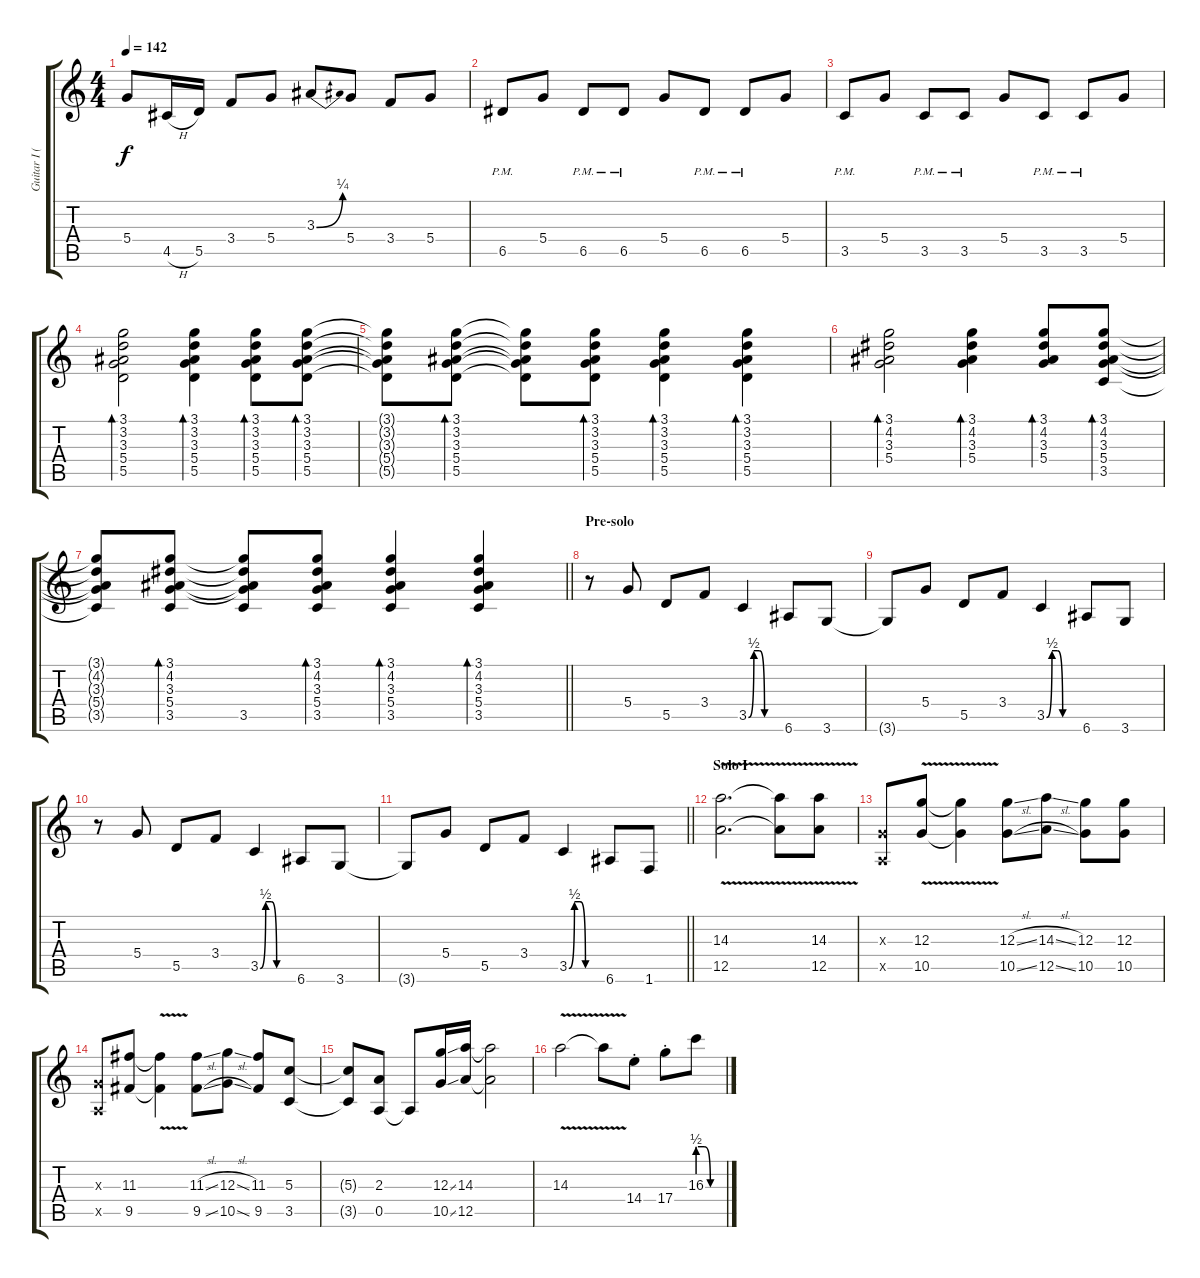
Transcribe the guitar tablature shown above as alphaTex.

\track ("Guitar I (Lead)" "Guitar I (") {instrument distortionguitar}
\staff {score tabs}
\tuning (E4 B3 G3 D3 A2 E2) {hide}
\ts (4 4)
\tempo 142
\clef g2
\ks c
5.4{t}.8{dy f} 4.5{h}.16 5.5.16 3.4.8 5.4.8 3.3{be (bend 0 0 60 1)}.8 5.4.8 3.4.8 5.4.8 |
6.5{pm}.8 5.4.8 6.5{pm}.8 6.5{pm}.8 5.4.8 6.5{pm}.8 6.5{pm}.8 5.4.8 |
3.5{pm}.8 5.4.8 3.5{pm}.8 3.5{pm}.8 5.4.8 3.5{pm}.8 3.5{pm}.8 5.4.8 |
(3.1 3.2 3.3 5.4 5.5).2{bd 60 instrument electricguitarclean} (3.1 3.2 3.3 5.4 5.5).4{bd 60} (3.1 3.2 3.3 5.4 5.5).8{bd 60} (3.1 3.2 3.3 5.4 5.5).8{bd 60} |
(3.1{t} 3.2{t} 3.3{t} 5.4{t} 5.5{t}).8 (3.1 3.2 3.3 5.4 5.5).8{bd 60} (3.1{t} 3.2{t} 3.3{t} 5.4{t} 5.5{t}).8 (3.1 3.2 3.3 5.4 5.5).8{bd 60} (3.1 3.2 3.3 5.4 5.5).4{bd 60} (3.1 3.2 3.3 5.4 5.5).4{bd 60} |
(3.1 4.2 3.3 5.4).2{bd 60} (3.1 4.2 3.3 5.4).4{bd 60} (3.1 4.2 3.3 5.4).8{bd 60} (3.1 4.2 3.3 5.4 3.5).8{bd 60} |
\barLineRight lightlight
(3.1{t} 4.2{t} 3.3{t} 5.4{t} 3.5{t}).8 (3.1 4.2 3.3 5.4 3.5).8{bd 60} (3.1{t} 4.2{t} 3.3{t} 5.4{t} 3.5).8 (3.1 4.2 3.3 5.4 3.5).8{bd 60} (3.1 4.2 3.3 5.4 3.5).4{bd 60} (3.1 4.2 3.3 5.4 3.5).4{bd 60} |
\section ("" "Pre-solo")
r.8{instrument distortionguitar} 5.4.8 5.5.8 3.4.8 3.5{be (custom 0 0 10 2 20 2 30 0 60 0)}.4 6.6.8 3.6.8 |
3.6{t}.8 5.4.8 5.5.8 3.4.8 3.5{be (custom 0 0 10 2 20 2 30 0 60 0)}.4 6.6.8 3.6.8 |
r.8 5.4.8 5.5.8 3.4.8 3.5{be (custom 0 0 10 2 20 2 30 0 60 0)}.4 6.6.8 3.6.8 |
\barLineRight lightlight
3.6{t}.8 5.4.8 5.5.8 3.4.8 3.5{be (custom 0 0 10 2 20 2 30 0 60 0)}.4 6.6.8 1.6.8 |
\section ("" "Solo I")
(14.3{v} 12.5{v}).2{d} (14.3{t} 12.5{t}).8 (14.3{v} 12.5).8 |
(0.3{x} 0.5{x}).8 (12.3{v} 10.5).8 (12.3{v t} 10.5{v t}).4 (12.3{sl} 10.5{sl}).8 (14.3{sl} 12.5{sl}).8 (12.3 10.5).8 (12.3 10.5).8 |
(0.3{x} 0.5{x}).8 (11.3 9.5).8 (11.3{t} 9.5{v t}).4 (11.3{sl} 9.5{sl}).8 (12.3{sl} 10.5{sl}).8 (11.3 9.5).8 (5.3 3.5).8 |
(5.3{t} 3.5{t}).8 (2.3 0.5).8 0.5{t}.8 (12.3{ss} 10.5{ss}).16 (14.3 12.5).16 (14.3{t} 12.5{t}).2 |
14.3{v}.2 14.3{t}.8 14.4{st}.8 17.4{st}.8 16.3{be (custom 0 2 15 2 30 0 60 0)}.8
